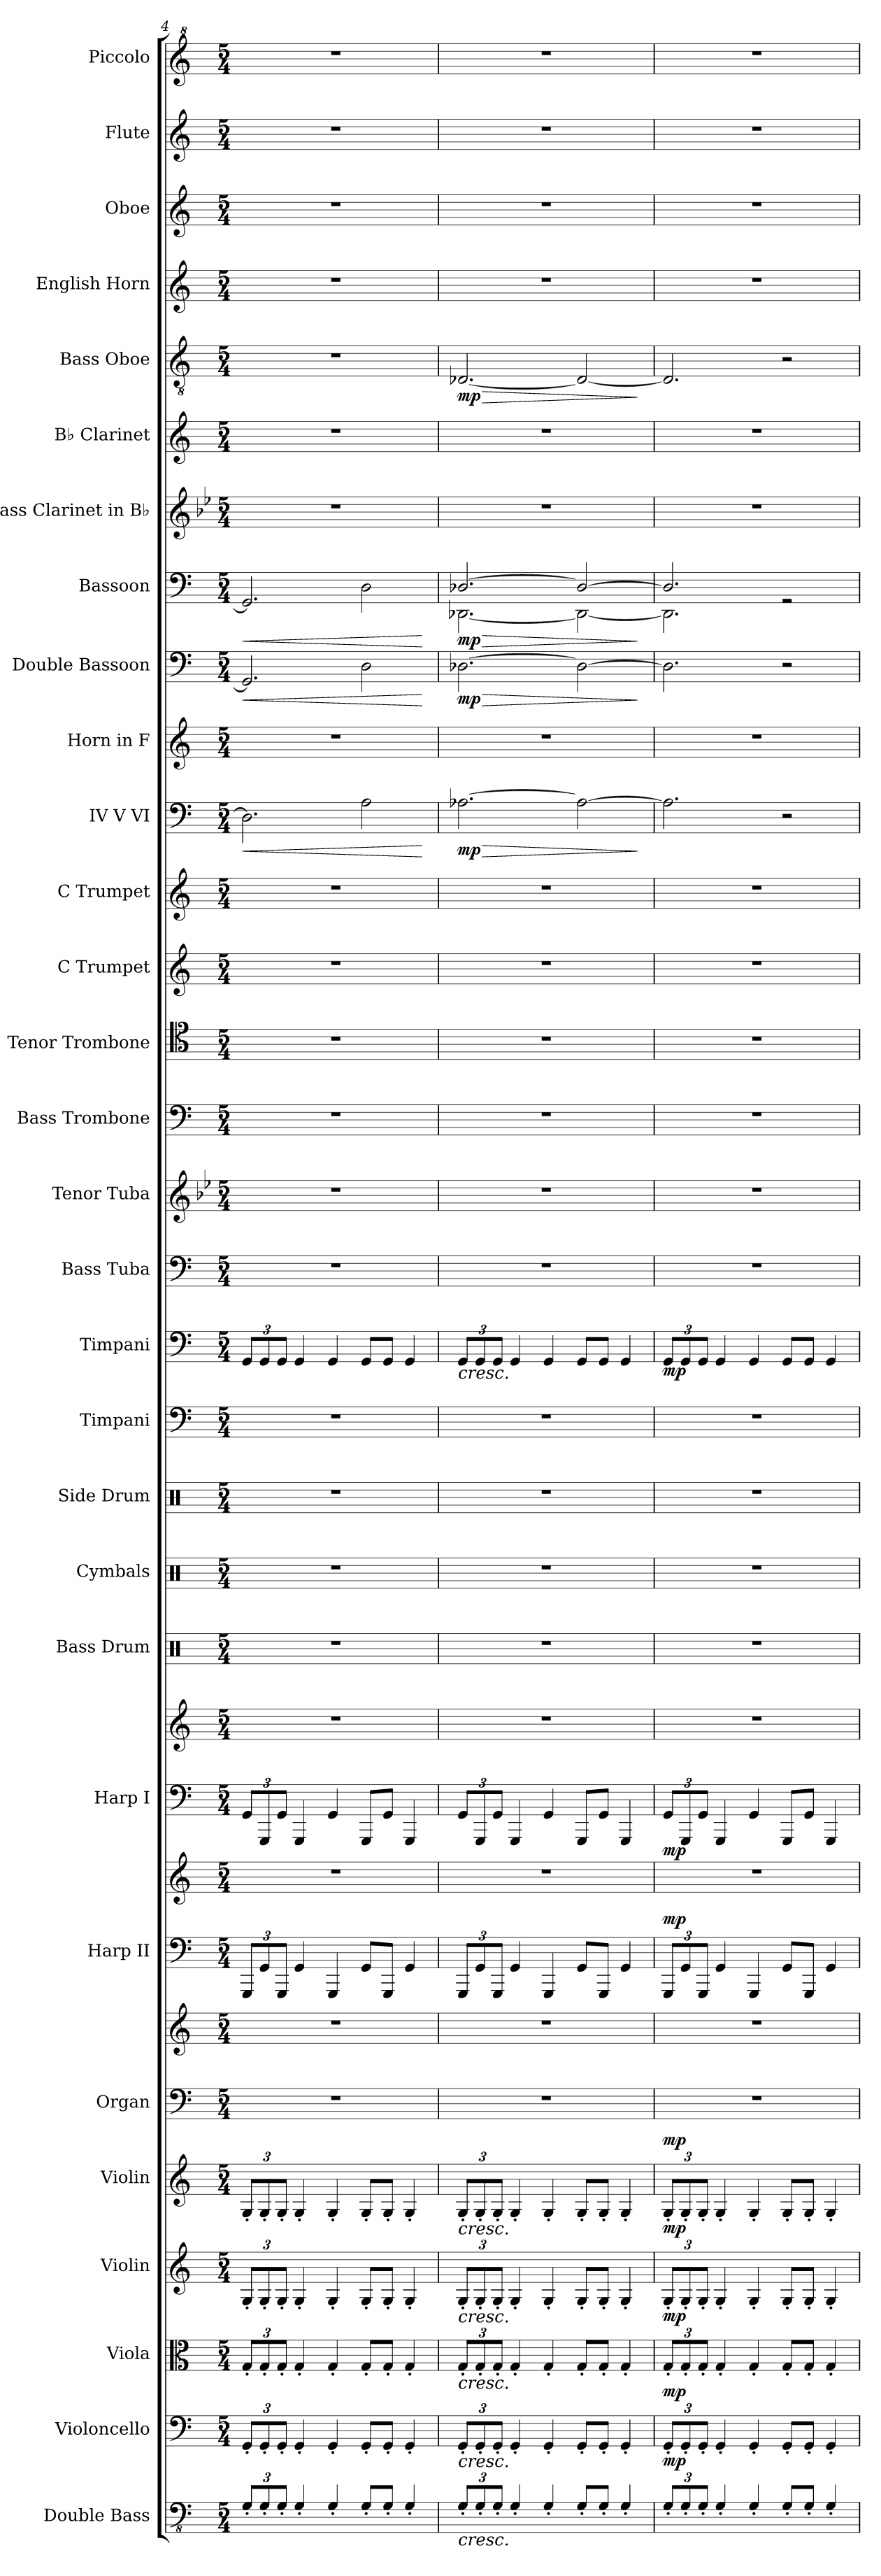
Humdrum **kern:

**kern	**dynam	**kern	**dynam	**kern	**dynam	**kern	**dynam	**kern	**dynam	**kern	**kern	**kern	**kern	**dynam	**kern	**kern	**dynam	**kern	**kern	**kern	**kern	**kern	**dynam	**kern	**kern	**kern	**kern	**kern	**kern	**kern	**dynam	**kern	**kern	**dynam	**kern	**dynam	**kern	**kern	**kern	**dynam	**kern	**kern	**kern	**kern
*part30	*part30	*part29	*part29	*part28	*part28	*part27	*part27	*part26	*part26	*part25	*part25	*part24	*part24	*part24	*part23	*part23	*part23	*part22	*part21	*part20	*part19	*part18	*part18	*part17	*part16	*part15	*part14	*part13	*part12	*part11	*part11	*part10	*part9	*part9	*part8	*part8	*part7	*part6	*part5	*part5	*part4	*part3	*part2	*part1
*staff33	*staff33	*staff32	*staff32	*staff31	*staff31	*staff30	*staff30	*staff29	*staff29	*staff28	*staff27	*staff26	*staff25	*staff25/26	*staff24	*staff23	*staff23/24	*staff22	*staff21	*staff20	*staff19	*staff18	*staff18	*staff17	*staff16	*staff15	*staff14	*staff13	*staff12	*staff11	*staff11	*staff10	*staff9	*staff9	*staff8	*staff8	*staff7	*staff6	*staff5	*staff5	*staff4	*staff3	*staff2	*staff1
*I"Double Bass	*	*I"Violoncello	*	*I"Viola	*	*I"Violin	*	*I"Violin	*	*I"Organ	*	*I"Harp II	*	*	*I"Harp I	*	*	*I"Bass Drum	*I"Cymbals	*I"Side Drum	*I"Timpani	*I"Timpani	*	*I"Bass Tuba	*I"Tenor Tuba	*I"Bass Trombone	*I"Tenor Trombone	*I"C Trumpet	*I"C Trumpet	*I"IV V VI	*	*I"Horn in F	*I"Double Bassoon	*	*I"Bassoon	*	*I"Bass Clarinet in B♭	*I"B♭ Clarinet	*I"Bass Oboe	*	*I"English Horn	*I"Oboe	*I"Flute	*I"Piccolo
*I'Db.	*	*I'Vc.	*	*I'Vla.	*	*I'Vln.	*	*I'Vln.	*	*I'Org.	*	*I'Hrp. II.	*	*	*I'Hrp. I.	*	*	*I'B. Dr.	*I'Cym.	*I'S. Dr.	*I'Timp.	*I'Timp.	*	*I'Bass Tub.	*I'Ten. Tub.	*I'B. Tbn.	*I'T. Tbn.	*I'C Tpt.	*I'C Tpt.	*	*	*I'Hrn.	*I'Dbn.	*	*I'Bn.	*	*I'Bcl.	*I'Cl.	*I'Bass Ob.	*	*I'E. H.	*I'Ob.	*I'Fl.	*I'Picc.
*clefFv4	*	*clefF4	*	*clefC3	*	*clefG2	*	*clefG2	*	*clefF4	*clefG2	*clefF4	*clefG2	*	*clefF4	*clefG2	*	*clefX	*clefX	*clefX	*clefF4	*clefF4	*	*clefF4	*clefG2	*clefF4	*clefC4	*clefG2	*clefG2	*clefF4	*	*clefG2	*clefF4	*	*clefF4	*	*clefG2	*clefG2	*clefGv2	*	*clefG2	*clefG2	*clefG2	*clefG^2
*ITrd7c12	*	*	*	*	*	*	*	*	*	*	*	*	*	*	*	*	*	*	*	*	*	*	*	*	*ITrd8c14	*	*	*	*	*ITrd4c7	*	*ITrd4c7	*ITrd7c12	*	*	*	*ITrd8c14	*ITrd1c2	*	*	*ITrd4c7	*	*	*ITrd-7c-12
*k[]	*	*k[]	*	*k[]	*	*k[]	*	*k[]	*	*k[]	*k[]	*k[]	*k[]	*	*k[]	*k[]	*	*k[]	*k[]	*k[]	*k[]	*k[]	*	*k[]	*k[b-e-]	*k[]	*k[]	*k[]	*k[]	*k[b-]	*	*k[b-]	*k[]	*	*k[]	*	*k[b-e-]	*k[b-e-]	*k[]	*	*k[b-]	*k[]	*k[]	*k[]
*M5/4	*	*M5/4	*	*M5/4	*	*M5/4	*	*M5/4	*	*M5/4	*M5/4	*M5/4	*M5/4	*	*M5/4	*M5/4	*	*M5/4	*M5/4	*M5/4	*M5/4	*M5/4	*	*M5/4	*M5/4	*M5/4	*M5/4	*M5/4	*M5/4	*M5/4	*	*M5/4	*M5/4	*	*M5/4	*	*M5/4	*M5/4	*M5/4	*	*M5/4	*M5/4	*M5/4	*M5/4
*Xbrackettup	*	*Xbrackettup	*	*Xbrackettup	*	*Xbrackettup	*	*Xbrackettup	*	*	*	*Xbrackettup	*	*	*Xbrackettup	*	*	*	*	*	*	*Xbrackettup	*	*	*	*	*	*	*	*	*	*	*	*	*	*	*	*	*	*	*	*	*	*
=4	=4	=4	=4	=4	=4	=4	=4	=4	=4	=4	=4	=4	=4	=4	=4	=4	=4	=4	=4	=4	=4	=4	=4	=4	=4	=4	=4	=4	=4	=4	=4	=4	=4	=4	=4	=4	=4	=4	=4	=4	=4	=4	=4	=4
!	!	!	!	!	!	!	!	!	!	!	!	!	!	!	!	!	!	!	!	!	!	!	!	!	!	!	!	!	!	!	!LO:HP:b	!	!	!LO:HP:b	!	!LO:HP:b	!	!	!	!	!	!	!	!
12GGG'/L	.	12GG'/L	.	12G'/L	.	12G'/L	.	12G'/L	.	4%5r	4%5r	12GGG/L	4%5r	.	12GG/L	4%5r	.	4%5r	4%5r	4%5r	4%5r	12GG/L	.	4%5r	4%5r	4%5r	4%5r	4%5r	4%5r	2.GG\]	<	4%5r	2.GGG/]	<	2.GG/]	<	4%5r	4%5r	4%5r	.	4%5r	4%5r	4%5r	4%5r
12GGG'/	.	12GG'/	.	12G'/	.	12G'/	.	12G'/	.	.	.	12GG/	.	.	12GGG/	.	.	.	.	.	.	12GG/	.	.	.	.	.	.	.	.	.	.	.	.	.	.	.	.	.	.	.	.	.	.
12GGG'/J	.	12GG'/J	.	12G'/J	.	12G'/J	.	12G'/J	.	.	.	12GGG/J	.	.	12GG/J	.	.	.	.	.	.	12GG/J	.	.	.	.	.	.	.	.	.	.	.	.	.	.	.	.	.	.	.	.	.	.
4GGG'/	.	4GG'/	.	4G'/	.	4G'/	.	4G'/	.	.	.	4GG/	.	.	4GGG/	.	.	.	.	.	.	4GG/	.	.	.	.	.	.	.	.	.	.	.	.	.	.	.	.	.	.	.	.	.	.
4GGG'/	.	4GG'/	.	4G'/	.	4G'/	.	4G'/	.	.	.	4GGG/	.	.	4GG/	.	.	.	.	.	.	4GG/	.	.	.	.	.	.	.	.	.	.	.	.	.	.	.	.	.	.	.	.	.	.
8GGG'/L	.	8GG'/L	.	8G'/L	.	8G'/L	.	8G'/L	.	.	.	8GG/L	.	.	8GGG/L	.	.	.	.	.	.	8GG/L	.	.	.	.	.	.	.	2D\	.	.	2DD\	.	2D\	.	.	.	.	.	.	.	.	.
8GGG'/J	.	8GG'/J	.	8G'/J	.	8G'/J	.	8G'/J	.	.	.	8GGG/J	.	.	8GG/J	.	.	.	.	.	.	8GG/J	.	.	.	.	.	.	.	.	.	.	.	.	.	.	.	.	.	.	.	.	.	.
4GGG'/	.	4GG'/	.	4G'/	.	4G'/	.	4G'/	.	.	.	4GG/	.	.	4GGG/	.	.	.	.	.	.	4GG/	.	.	.	.	.	.	.	.	.	.	.	.	.	.	.	.	.	.	.	.	.	.
.	.	.	.	.	.	.	.	.	.	.	.	.	.	.	.	.	.	.	.	.	.	.	.	.	.	.	.	.	.	.	[	.	.	[	.	[	.	.	.	.	.	.	.	.
=5	=5	=5	=5	=5	=5	=5	=5	=5	=5	=5	=5	=5	=5	=5	=5	=5	=5	=5	=5	=5	=5	=5	=5	=5	=5	=5	=5	=5	=5	=5	=5	=5	=5	=5	=5	=5	=5	=5	=5	=5	=5	=5	=5	=5
!	!LO:HP:b	!	!LO:HP:b	!	!LO:HP:b	!	!LO:HP:b	!	!LO:HP:b	!	!	!	!	!	!	!	!	!	!	!	!	!	!LO:HP:b	!	!	!	!	!	!	!	!LO:HP:b	!	!	!LO:HP:b	!	!LO:HP:b	!	!	!	!LO:HP:b	!	!	!	!
*	*	*	*	*	*	*	*	*	*	*	*	*	*	*	*	*	*	*	*	*	*	*	*	*	*	*	*	*	*	*	*	*	*	*	*^	*	*	*	*	*	*	*	*	*
!	!	!	!	!	!	!	!	!	!	!	!	!	!	!	!	!	!	!	!	!	!	!	!	!	!	!	!	!	!	!	!LO:DY:n=1:b	!	!	!LO:DY:n=1:b	!	!	!LO:DY:n=1:b	!	!	!	!LO:DY:n=1:b	!	!	!	!
12GGG'/L	<	12GG'/L	<	12G'/L	<	12G'/L	<	12G'/L	<	4%5r	4%5r	12GGG/L	4%5r	.	12GG/L	4%5r	.	4%5r	4%5r	4%5r	4%5r	12GG/L	<	4%5r	4%5r	4%5r	4%5r	4%5r	4%5r	[2.D-X\	> mp	4%5r	[2.DD-X\	> mp	[2.D-X/	[2.DD-X\	> mp	4%5r	4%5r	[2.D-X/	> mp	4%5r	4%5r	4%5r	4%5r
12GGG'/	.	12GG'/	.	12G'/	.	12G'/	.	12G'/	.	.	.	12GG/	.	.	12GGG/	.	.	.	.	.	.	12GG/	.	.	.	.	.	.	.	.	.	.	.	.	.	.	.	.	.	.	.	.	.	.	.
12GGG'/J	.	12GG'/J	.	12G'/J	.	12G'/J	.	12G'/J	.	.	.	12GGG/J	.	.	12GG/J	.	.	.	.	.	.	12GG/J	.	.	.	.	.	.	.	.	.	.	.	.	.	.	.	.	.	.	.	.	.	.	.
4GGG'/	.	4GG'/	.	4G'/	.	4G'/	.	4G'/	.	.	.	4GG/	.	.	4GGG/	.	.	.	.	.	.	4GG/	.	.	.	.	.	.	.	.	.	.	.	.	.	.	.	.	.	.	.	.	.	.	.
4GGG'/	.	4GG'/	.	4G'/	.	4G'/	.	4G'/	.	.	.	4GGG/	.	.	4GG/	.	.	.	.	.	.	4GG/	.	.	.	.	.	.	.	.	.	.	.	.	.	.	.	.	.	.	.	.	.	.	.
8GGG'/L	.	8GG'/L	.	8G'/L	.	8G'/L	.	8G'/L	.	.	.	8GG/L	.	.	8GGG/L	.	.	.	.	.	.	8GG/L	.	.	.	.	.	.	.	2D-\_	.	.	2DD-\_	.	2D-/_	2DD-\_	.	.	.	2D-/_	.	.	.	.	.
8GGG'/J	.	8GG'/J	.	8G'/J	.	8G'/J	.	8G'/J	.	.	.	8GGG/J	.	.	8GG/J	.	.	.	.	.	.	8GG/J	.	.	.	.	.	.	.	.	.	.	.	.	.	.	.	.	.	.	.	.	.	.	.
4GGG'/	.	4GG'/	.	4G'/	.	4G'/	.	4G'/	.	.	.	4GG/	.	.	4GGG/	.	.	.	.	.	.	4GG/	.	.	.	.	.	.	.	.	.	.	.	.	.	.	.	.	.	.	.	.	.	.	.
*	*	*	*	*	*	*	*	*	*	*	*	*	*	*	*	*	*	*	*	*	*	*	*	*	*	*	*	*	*	*	*	*	*	*	*v	*v	*	*	*	*	*	*	*	*	*
.	.	.	.	.	.	.	.	.	.	.	.	.	.	.	.	.	.	.	.	.	.	.	.	.	.	.	.	.	.	.	]	.	.	]	.	]	.	.	.	]	.	.	.	.
=6	=6	=6	=6	=6	=6	=6	=6	=6	=6	=6	=6	=6	=6	=6	=6	=6	=6	=6	=6	=6	=6	=6	=6	=6	=6	=6	=6	=6	=6	=6	=6	=6	=6	=6	=6	=6	=6	=6	=6	=6	=6	=6	=6	=6
*	*	*	*	*	*	*	*	*	*	*	*	*	*	*	*	*	*	*	*	*	*	*	*	*	*	*	*	*	*	*	*	*	*	*	*^	*	*	*	*	*	*	*	*	*
!	!LO:DY:a	!	!LO:DY:a	!	!LO:DY:a	!	!LO:DY:a	!	!LO:DY:a	!	!	!	!	!LO:DY:a=2	!	!	!LO:DY:b=2	!	!	!	!	!	!LO:DY:b	!	!	!	!	!	!	!	!	!	!	!	!	!	!	!	!	!	!	!	!	!	!
12GGG'/L	mp	12GG'/L	mp	12G'/L	mp	12G'/L	mp	12G'/L	mp	4%5r	4%5r	12GGG/L	4%5r	mp	12GG/L	4%5r	mp	4%5r	4%5r	4%5r	4%5r	12GG/L	mp	4%5r	4%5r	4%5r	4%5r	4%5r	4%5r	2.D-\]	.	4%5r	2.DD-\]	.	2.D-/]	2.DD-\]	.	4%5r	4%5r	2.D-/]	.	4%5r	4%5r	4%5r	4%5r
12GGG'/	.	12GG'/	.	12G'/	.	12G'/	.	12G'/	.	.	.	12GG/	.	.	12GGG/	.	.	.	.	.	.	12GG/	.	.	.	.	.	.	.	.	.	.	.	.	.	.	.	.	.	.	.	.	.	.	.
12GGG'/J	.	12GG'/J	.	12G'/J	.	12G'/J	.	12G'/J	.	.	.	12GGG/J	.	.	12GG/J	.	.	.	.	.	.	12GG/J	.	.	.	.	.	.	.	.	.	.	.	.	.	.	.	.	.	.	.	.	.	.	.
4GGG'/	.	4GG'/	.	4G'/	.	4G'/	.	4G'/	.	.	.	4GG/	.	.	4GGG/	.	.	.	.	.	.	4GG/	.	.	.	.	.	.	.	.	.	.	.	.	.	.	.	.	.	.	.	.	.	.	.
4GGG'/	.	4GG'/	.	4G'/	.	4G'/	.	4G'/	.	.	.	4GGG/	.	.	4GG/	.	.	.	.	.	.	4GG/	.	.	.	.	.	.	.	.	.	.	.	.	.	.	.	.	.	.	.	.	.	.	.
8GGG'/L	.	8GG'/L	.	8G'/L	.	8G'/L	.	8G'/L	.	.	.	8GG/L	.	.	8GGG/L	.	.	.	.	.	.	8GG/L	.	.	.	.	.	.	.	2r	.	.	2r	.	2rGG	2ryy	.	.	.	2r	.	.	.	.	.
8GGG'/J	.	8GG'/J	.	8G'/J	.	8G'/J	.	8G'/J	.	.	.	8GGG/J	.	.	8GG/J	.	.	.	.	.	.	8GG/J	.	.	.	.	.	.	.	.	.	.	.	.	.	.	.	.	.	.	.	.	.	.	.
4GGG'/	.	4GG'/	.	4G'/	.	4G'/	.	4G'/	.	.	.	4GG/	.	.	4GGG/	.	.	.	.	.	.	4GG/	.	.	.	.	.	.	.	.	.	.	.	.	.	.	.	.	.	.	.	.	.	.	.
*	*	*	*	*	*	*	*	*	*	*	*	*	*	*	*	*	*	*	*	*	*	*	*	*	*	*	*	*	*	*	*	*	*	*	*v	*v	*	*	*	*	*	*	*	*	*
.	[	.	[	.	[	.	[	.	[	.	.	.	.	.	.	.	.	.	.	.	.	.	[	.	.	.	.	.	.	.	.	.	.	.	.	.	.	.	.	.	.	.	.	.
=	=	=	=	=	=	=	=	=	=	=	=	=	=	=	=	=	=	=	=	=	=	=	=	=	=	=	=	=	=	=	=	=	=	=	=	=	=	=	=	=	=	=	=	=
*-	*-	*-	*-	*-	*-	*-	*-	*-	*-	*-	*-	*-	*-	*-	*-	*-	*-	*-	*-	*-	*-	*-	*-	*-	*-	*-	*-	*-	*-	*-	*-	*-	*-	*-	*-	*-	*-	*-	*-	*-	*-	*-	*-	*-
